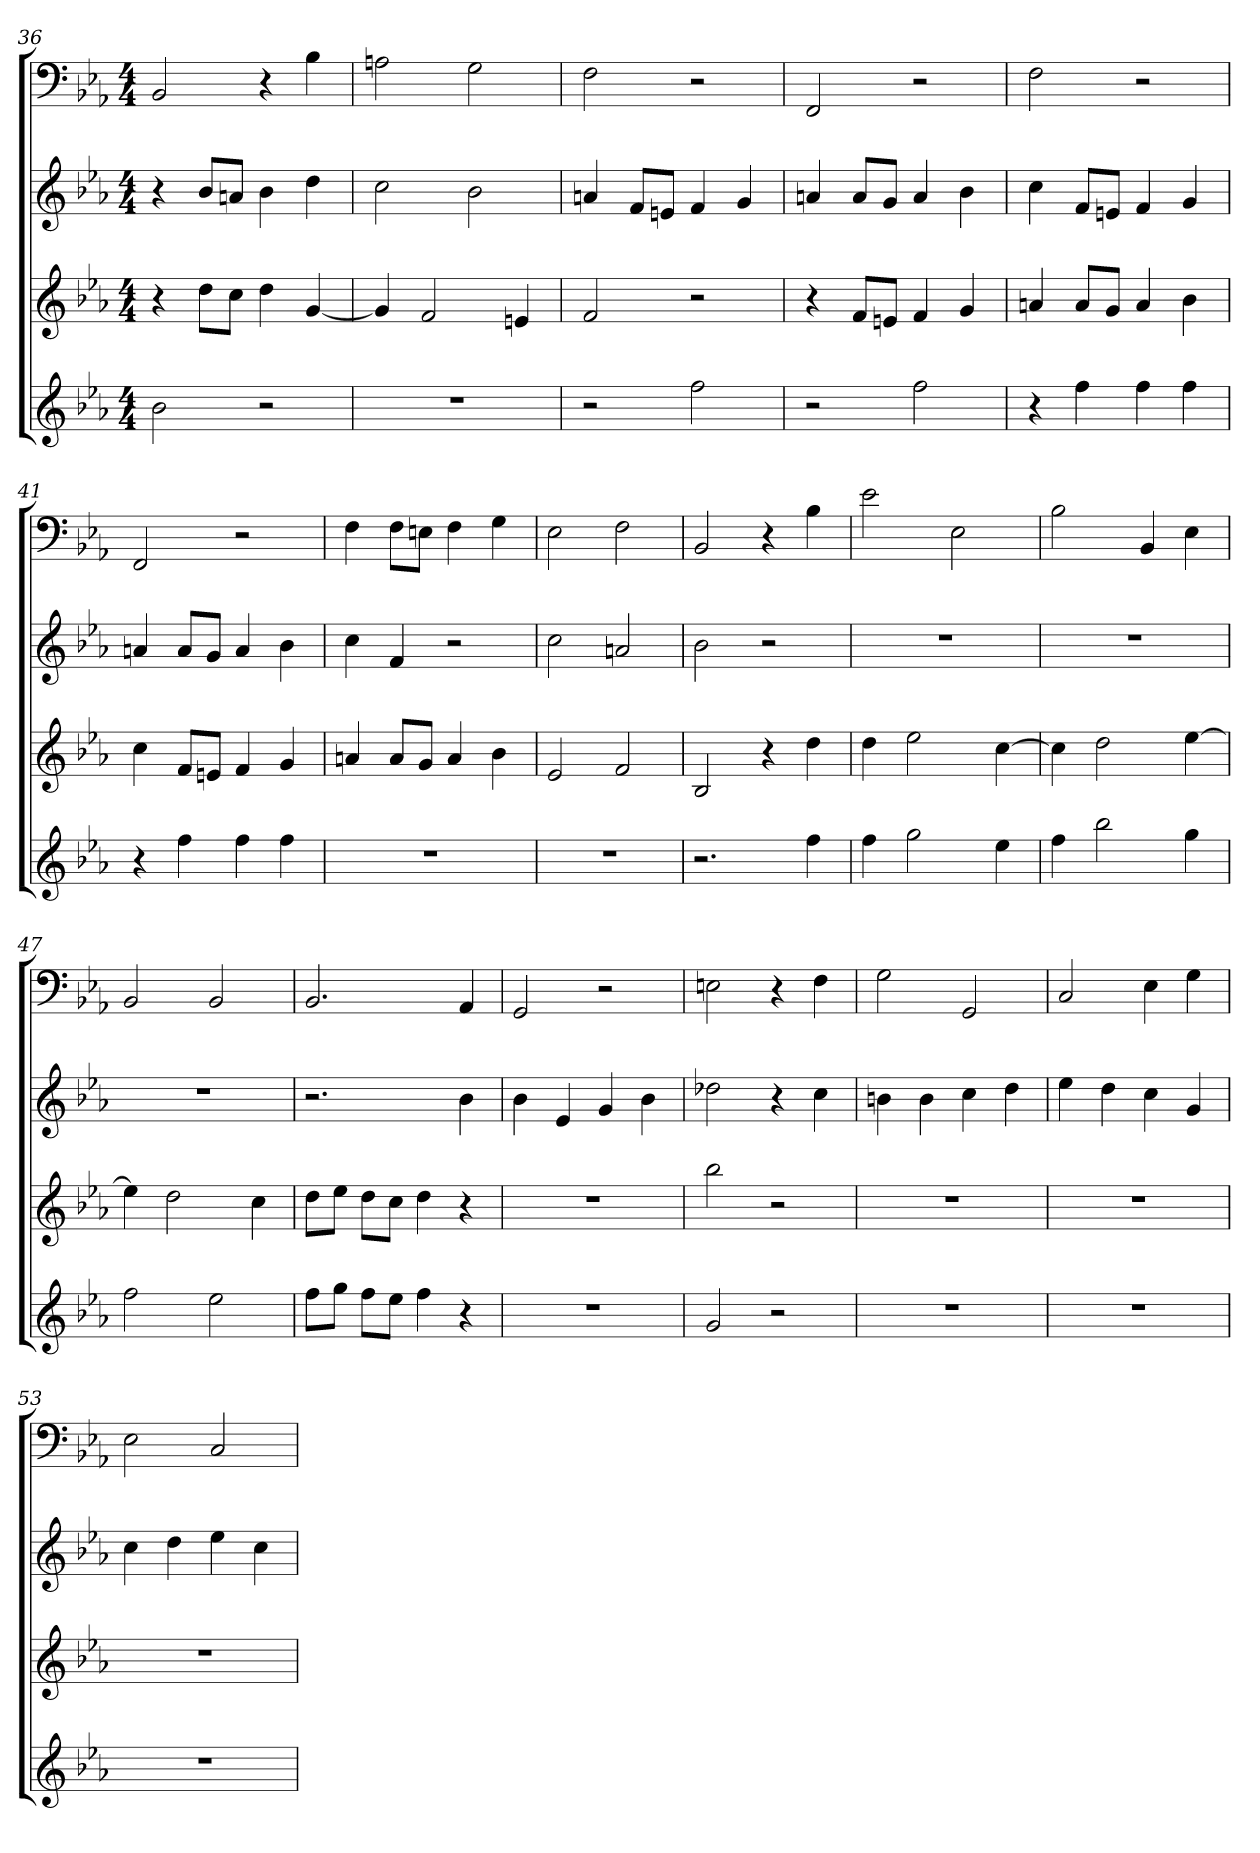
**kern	**kern	**kern	**kern
*part4	*part3	*part2	*part1
*staff4	*staff3	*staff2	*staff1
*	*	*	*clefF4
*k[b-e-a-]	*k[b-e-a-]	*k[b-e-a-]	*k[b-e-a-]
*E-:	*E-:	*E-:	*E-:
*M4/4	*M4/4	*M4/4	*M4/4
=36	=36	=36	=36
2b-	4r	4r	2BB-
.	8ddL	8b-L	.
.	8ccJ	8anJ	.
2r	4dd	4b-	4r
.	[4g	4dd	4B-
=37	=37	=37	=37
1r	4g]	2cc	2An
.	2f	.	.
.	.	2b-	2G
.	4en	.	.
=38	=38	=38	=38
2r	2f	4an	2F
.	.	8fL	.
.	.	8enJ	.
2ff	2r	4f	2r
.	.	4g	.
=39	=39	=39	=39
2r	4r	4an	2FF
.	8fL	8aL	.
.	8enJ	8gJ	.
2ff	4f	4a	2r
.	4g	4b-	.
=40	=40	=40	=40
4r	4an	4cc	2F
4ff	8aL	8fL	.
.	8gJ	8enJ	.
4ff	4a	4f	2r
4ff	4b-	4g	.
=41	=41	=41	=41
4r	4cc	4an	2FF
4ff	8fL	8aL	.
.	8enJ	8gJ	.
4ff	4f	4a	2r
4ff	4g	4b-	.
=42	=42	=42	=42
1r	4an	4cc	4F
.	8aL	4f	8F\L
.	8gJ	.	8En\J
.	4a	2r	4F
.	4b-	.	4G
=43	=43	=43	=43
1r	2e-	2cc	2E-
.	2f	2an	2F
=44	=44	=44	=44
2.r	2B-	2b-	2BB-
.	4r	2r	4r
4ff	4dd	.	4B-
=45	=45	=45	=45
4ff	4dd	1r	2e-
2gg	2ee-	.	.
.	.	.	2E-
4ee-	[4cc	.	.
=46	=46	=46	=46
4ff	4cc]	1r	2B-
2bb-	2dd	.	.
.	.	.	4BB-
4gg	[4ee-	.	4E-
=47	=47	=47	=47
2ff	4ee-]	1r	2BB-
.	2dd	.	.
2ee-	.	.	2BB-
.	4cc	.	.
=48	=48	=48	=48
8ffL	8ddL	2.r	2.BB-
8ggJ	8ee-J	.	.
8ffL	8ddL	.	.
8ee-J	8ccJ	.	.
4ff	4dd	.	.
4r	4r	4b-	4AA-
=49	=49	=49	=49
1r	1r	4b-	2GG
.	.	4e-	.
.	.	4g	2r
.	.	4b-	.
=50	=50	=50	=50
2g	2bb-	2dd-X	2En
2r	2r	4r	4r
.	.	4cc	4F
=51	=51	=51	=51
1r	1r	4bn	2G
.	.	4b	.
.	.	4cc	2GG
.	.	4dd	.
=52	=52	=52	=52
1r	1r	4ee-	2C
.	.	4dd	.
.	.	4cc	4E-
.	.	4g	4G
=53	=53	=53	=53
1r	1r	4cc	2E-
.	.	4dd	.
.	.	4ee-	2C
.	.	4cc	.
=	=	=	=
*-	*-	*-	*-
